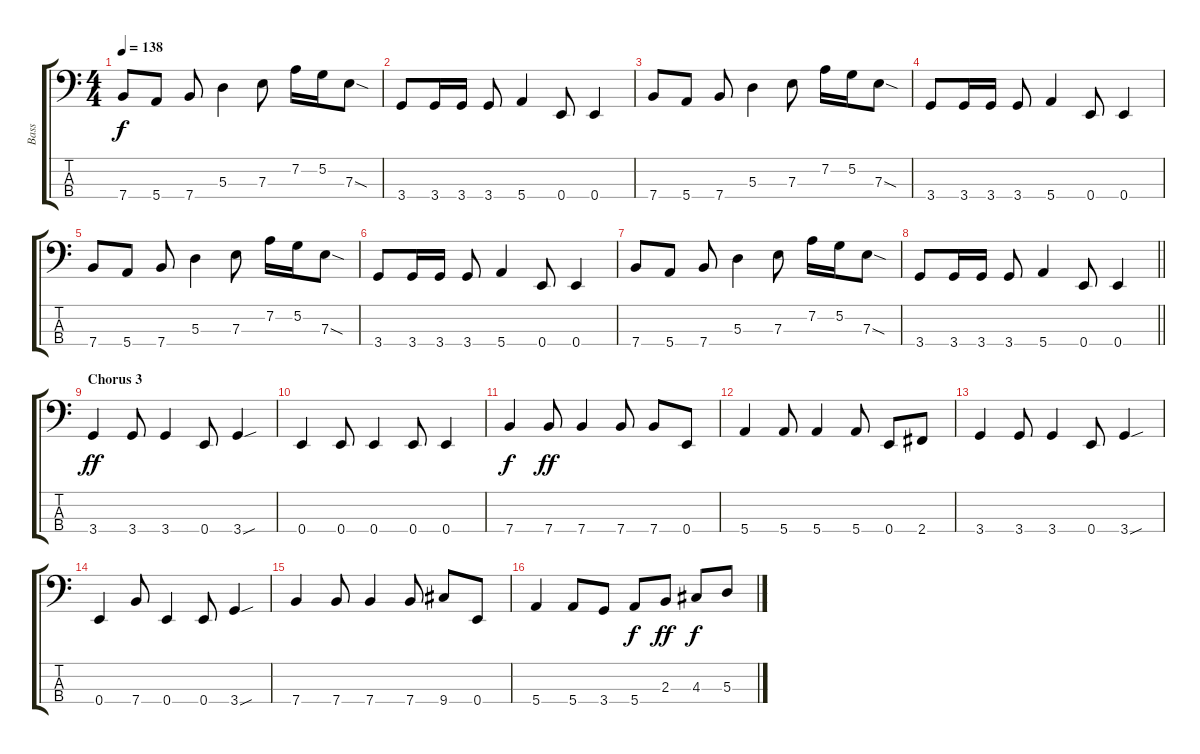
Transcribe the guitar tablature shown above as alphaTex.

\track ("Bass" "Bass") {instrument electricbassfinger}
\staff {score tabs}
\tuning (G2 D2 A1 E1) {hide}
\ts (4 4)
\tempo 138
\clef f4
\ks c
7.4.8{dy f} 5.4.8 7.4.8 5.3.4 7.3.8 7.2.16 5.2.16 7.3{sod}.8 |
3.4.8 3.4.16 3.4.16 3.4.8 5.4.4 0.4.8 0.4.4 |
7.4.8 5.4.8 7.4.8 5.3.4 7.3.8 7.2.16 5.2.16 7.3{sod}.8 |
3.4.8 3.4.16 3.4.16 3.4.8 5.4.4 0.4.8 0.4.4 |
7.4.8 5.4.8 7.4.8 5.3.4 7.3.8 7.2.16 5.2.16 7.3{sod}.8 |
3.4.8 3.4.16 3.4.16 3.4.8 5.4.4 0.4.8 0.4.4 |
7.4.8 5.4.8 7.4.8 5.3.4 7.3.8 7.2.16 5.2.16 7.3{sod}.8 |
\barLineRight lightlight
3.4.8 3.4.16 3.4.16 3.4.8 5.4.4 0.4.8 0.4.4 |
\section ("" "Chorus 3")
3.4.4{dy ff} 3.4.8 3.4.4 0.4.8 3.4{sou}.4 |
0.4.4 0.4.8 0.4.4 0.4.8 0.4.4 |
7.4.4{dy f} 7.4.8{dy ff} 7.4.4 7.4.8 7.4.8 0.4.8 |
5.4.4 5.4.8 5.4.4 5.4.8 0.4.8 2.4.8 |
3.4.4 3.4.8 3.4.4 0.4.8 3.4{sou}.4 |
0.4.4 7.4.8 0.4.4 0.4.8 3.4{sou}.4 |
7.4.4 7.4.8 7.4.4 7.4.8 9.4.8 0.4.8 |
5.4.4 5.4.8 3.4.8 5.4.8{dy f} 2.3.8{dy ff} 4.3.8{dy f} 5.3.8
